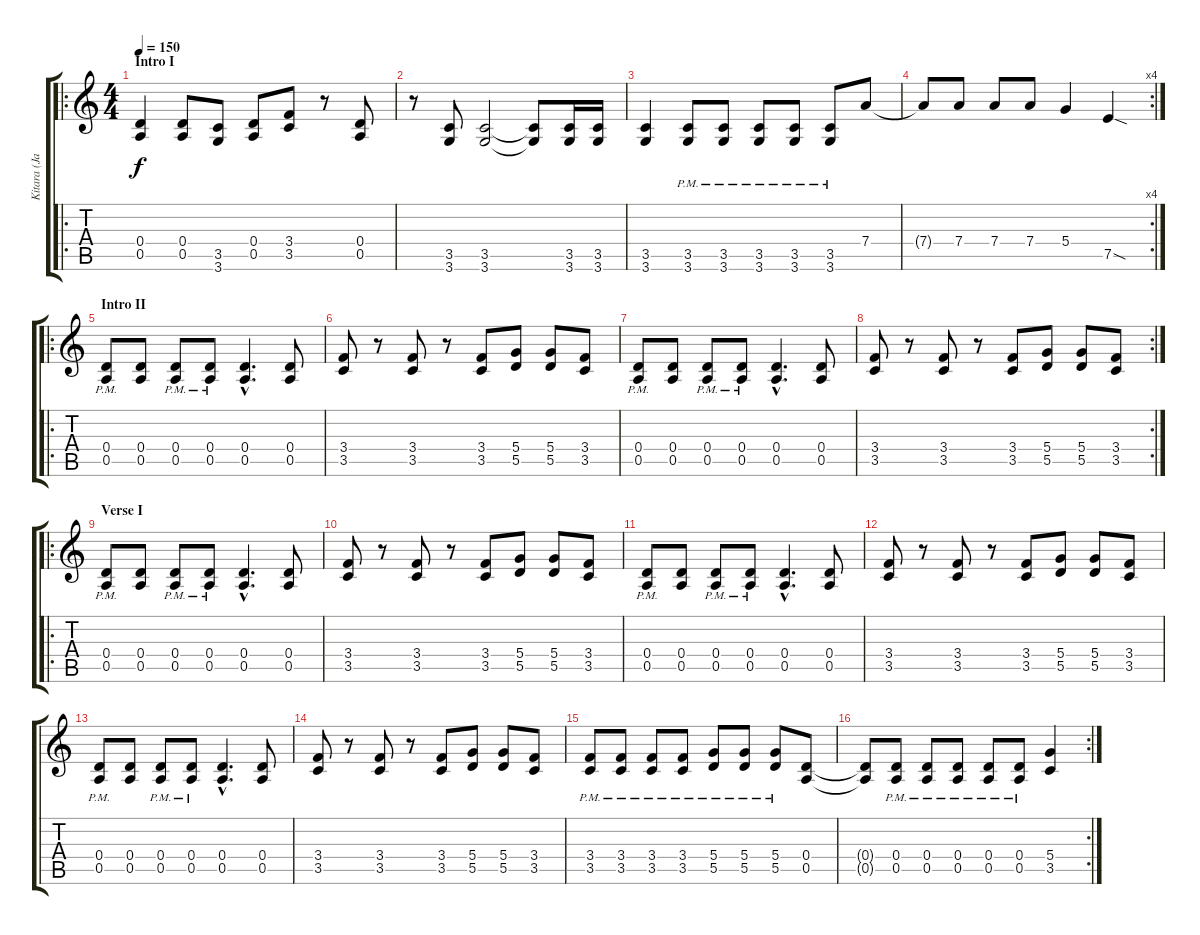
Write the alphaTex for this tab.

\track ("Kitara (Jari Huttunen)" "Kitara (Ja") {instrument distortionguitar}
\staff {score tabs}
\tuning (E4 B3 G3 D3 A2 E2) {hide}
\ro
\ts (4 4)
\section ("" "Intro I")
\tempo 150
\clef g2
\ks c
(0.4 0.5).4{dy f instrument distortionguitar} (0.4 0.5).8 (3.5 3.6).8 (0.4 0.5).8 (3.4 3.5).8 r.8 (0.4 0.5).8 |
r.8 (3.5 3.6).8 (3.5 3.6).2 (3.5{t} 3.6{t}).8 (3.5 3.6).16 (3.5 3.6).16 |
(3.5 3.6).4 (3.5{pm} 3.6{pm}).8 (3.5{pm} 3.6{pm}).8 (3.5{pm} 3.6{pm}).8 (3.5{pm} 3.6{pm}).8 (3.5{pm} 3.6{pm}).8 7.4.8 |
\rc 4
7.4{t}.8 7.4.8 7.4.8 7.4.8 5.4.4 7.5{sod}.4 |
\ro
\section ("" "Intro II")
(0.4{pm} 0.5{pm}).8 (0.4 0.5).8 (0.4{pm} 0.5{pm}).8 (0.4{pm} 0.5{pm}).8 (0.4{hac} 0.5{hac}).4{d} (0.4 0.5).8 |
(3.4 3.5).8 r.8 (3.4 3.5).8 r.8 (3.4 3.5).8 (5.4 5.5).8 (5.4 5.5).8 (3.4 3.5).8 |
(0.4{pm} 0.5{pm}).8 (0.4 0.5).8 (0.4{pm} 0.5{pm}).8 (0.4{pm} 0.5{pm}).8 (0.4{hac} 0.5{hac}).4{d} (0.4 0.5).8 |
\rc 2
(3.4 3.5).8 r.8 (3.4 3.5).8 r.8 (3.4 3.5).8 (5.4 5.5).8 (5.4 5.5).8 (3.4 3.5).8 |
\ro
\section ("" "Verse I")
(0.4{pm} 0.5{pm}).8 (0.4 0.5).8 (0.4{pm} 0.5{pm}).8 (0.4{pm} 0.5{pm}).8 (0.4{hac} 0.5{hac}).4{d} (0.4 0.5).8 |
(3.4 3.5).8 r.8 (3.4 3.5).8 r.8 (3.4 3.5).8 (5.4 5.5).8 (5.4 5.5).8 (3.4 3.5).8 |
(0.4{pm} 0.5{pm}).8 (0.4 0.5).8 (0.4{pm} 0.5{pm}).8 (0.4{pm} 0.5{pm}).8 (0.4{hac} 0.5{hac}).4{d} (0.4 0.5).8 |
(3.4 3.5).8 r.8 (3.4 3.5).8 r.8 (3.4 3.5).8 (5.4 5.5).8 (5.4 5.5).8 (3.4 3.5).8 |
(0.4{pm} 0.5{pm}).8 (0.4 0.5).8 (0.4{pm} 0.5{pm}).8 (0.4{pm} 0.5{pm}).8 (0.4{hac} 0.5{hac}).4{d} (0.4 0.5).8 |
(3.4 3.5).8 r.8 (3.4 3.5).8 r.8 (3.4 3.5).8 (5.4 5.5).8 (5.4 5.5).8 (3.4 3.5).8 |
(3.4{pm} 3.5{pm}).8 (3.4{pm} 3.5{pm}).8 (3.4{pm} 3.5{pm}).8 (3.4{pm} 3.5{pm}).8 (5.4{pm} 5.5{pm}).8 (5.4{pm} 5.5{pm}).8 (5.4{pm} 5.5{pm}).8 (0.4 0.5).8 |
\rc 2
(0.4{t} 0.5{t}).8 (0.4{pm} 0.5{pm}).8 (0.4{pm} 0.5{pm}).8 (0.4{pm} 0.5{pm}).8 (0.4{pm} 0.5{pm}).8 (0.4{pm} 0.5{pm}).8 (5.4 3.5).4
